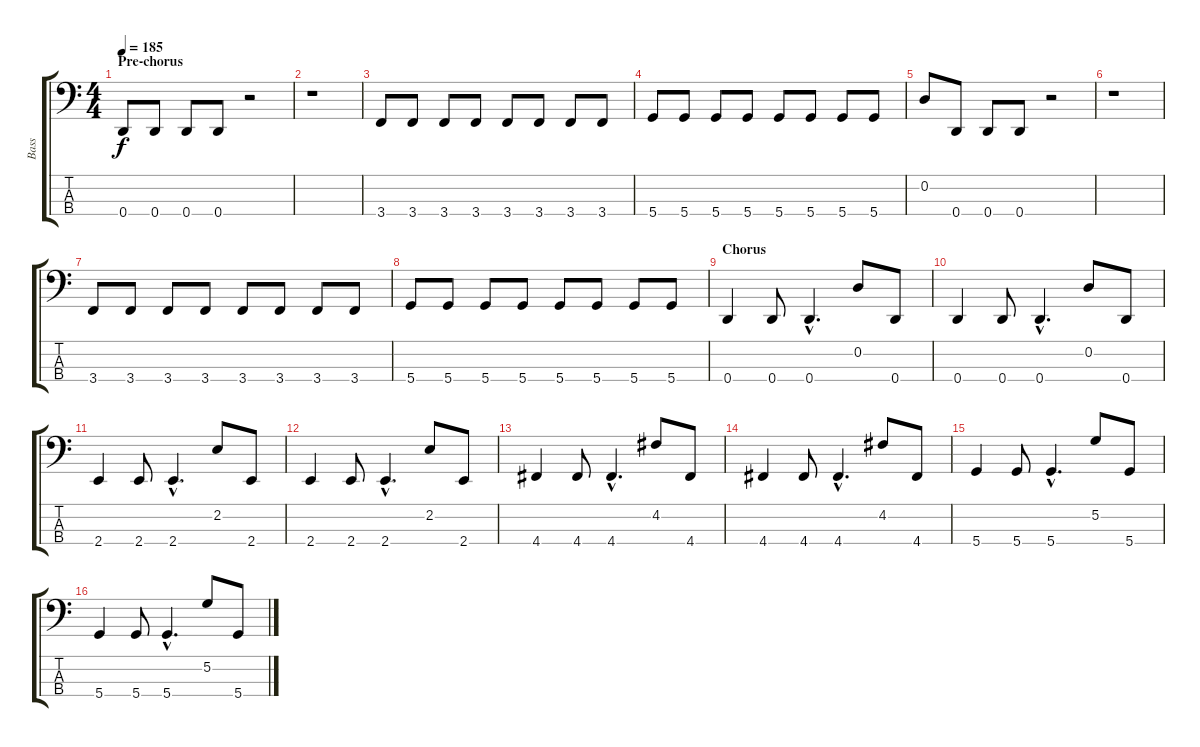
\track ("Bass" "Bass") {instrument electricbassfinger}
\staff {score tabs}
\tuning (G2 D2 A1 D1) {hide}
\ts (4 4)
\section ("" "Pre-chorus")
\tempo 185
\clef f4
\ks c
0.4.8{dy f} 0.4.8 0.4.8 0.4.8 r.2 |
r.1 |
3.4.8 3.4.8 3.4.8 3.4.8 3.4.8 3.4.8 3.4.8 3.4.8 |
5.4.8 5.4.8 5.4.8 5.4.8 5.4.8 5.4.8 5.4.8 5.4.8 |
0.2.8 0.4.8 0.4.8 0.4.8 r.2 |
r.1 |
3.4.8 3.4.8 3.4.8 3.4.8 3.4.8 3.4.8 3.4.8 3.4.8 |
5.4.8 5.4.8 5.4.8 5.4.8 5.4.8 5.4.8 5.4.8 5.4.8 |
\section ("" "Chorus")
0.4.4 0.4.8 0.4{hac}.4{d} 0.2.8 0.4.8 |
0.4.4 0.4.8 0.4{hac}.4{d} 0.2.8 0.4.8 |
2.4.4 2.4.8 2.4{hac}.4{d} 2.2.8 2.4.8 |
2.4.4 2.4.8 2.4{hac}.4{d} 2.2.8 2.4.8 |
4.4.4 4.4.8 4.4{hac}.4{d} 4.2.8 4.4.8 |
4.4.4 4.4.8 4.4{hac}.4{d} 4.2.8 4.4.8 |
5.4.4 5.4.8 5.4{hac}.4{d} 5.2.8 5.4.8 |
5.4.4 5.4.8 5.4{hac}.4{d} 5.2.8 5.4.8
